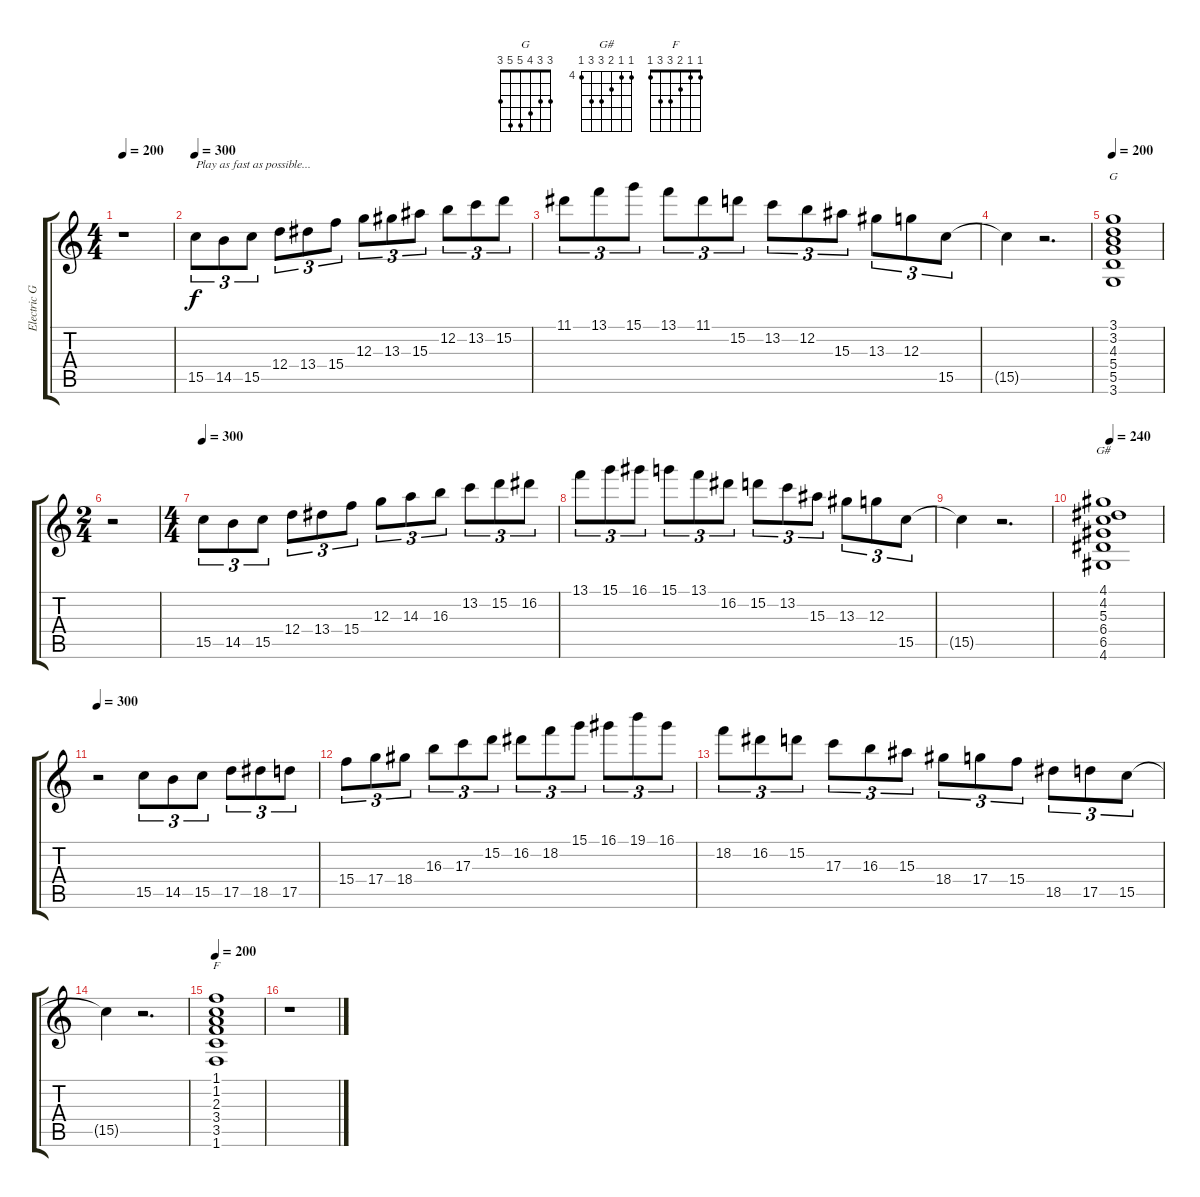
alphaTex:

\track ("Electric Guitar" "Electric G") {instrument distortionguitar}
\staff {score tabs}
\tuning (E4 B3 G3 D3 A2 E2) {hide}
\chord ("G" 3 3 4 5 5 3)
\chord ("G#" 4 4 5 6 6 4) {firstfret 4}
\chord ("F" 1 1 2 3 3 1)
\ts (4 4)
\tempo 200
\clef g2
\ks c
r.1{dy f instrument distortionguitar} |
\tempo 300
15.5.8{tu (3 2) txt "Play as fast as possible..."} 14.5.8{tu (3 2)} 15.5.8{tu (3 2)} 12.4.8{tu (3 2)} 13.4.8{tu (3 2)} 15.4.8{tu (3 2)} 12.3.8{tu (3 2)} 13.3.8{tu (3 2)} 15.3.8{tu (3 2)} 12.2.8{tu (3 2)} 13.2.8{tu (3 2)} 15.2.8{tu (3 2)} |
11.1.8{tu (3 2)} 13.1.8{tu (3 2)} 15.1.8{tu (3 2)} 13.1.8{tu (3 2)} 11.1.8{tu (3 2)} 15.2.8{tu (3 2)} 13.2.8{tu (3 2)} 12.2.8{tu (3 2)} 15.3.8{tu (3 2)} 13.3.8{tu (3 2)} 12.3.8{tu (3 2)} 15.5.8{tu (3 2)} |
15.5{t}.4 r.2{d} |
\tempo 200
(3.1 3.2 4.3 5.4 5.5 3.6).1{ch "G"} |
\ts (2 4)
r.2 |
\ts (4 4)
\tempo 300
15.5.8{tu (3 2)} 14.5.8{tu (3 2)} 15.5.8{tu (3 2)} 12.4.8{tu (3 2)} 13.4.8{tu (3 2)} 15.4.8{tu (3 2)} 12.3.8{tu (3 2)} 14.3.8{tu (3 2)} 16.3.8{tu (3 2)} 13.2.8{tu (3 2)} 15.2.8{tu (3 2)} 16.2.8{tu (3 2)} |
13.1.8{tu (3 2)} 15.1.8{tu (3 2)} 16.1.8{tu (3 2)} 15.1.8{tu (3 2)} 13.1.8{tu (3 2)} 16.2.8{tu (3 2)} 15.2.8{tu (3 2)} 13.2.8{tu (3 2)} 15.3.8{tu (3 2)} 13.3.8{tu (3 2)} 12.3.8{tu (3 2)} 15.5.8{tu (3 2)} |
15.5{t}.4 r.2{d} |
\tempo 240
(4.1 4.2 5.3 6.4 6.5 4.6).1{ch "G#"} |
\tempo 300
r.2 15.5.8{tu (3 2)} 14.5.8{tu (3 2)} 15.5.8{tu (3 2)} 17.5.8{tu (3 2)} 18.5.8{tu (3 2)} 17.5.8{tu (3 2)} |
15.4.8{tu (3 2)} 17.4.8{tu (3 2)} 18.4.8{tu (3 2)} 16.3.8{tu (3 2)} 17.3.8{tu (3 2)} 15.2.8{tu (3 2)} 16.2.8{tu (3 2)} 18.2.8{tu (3 2)} 15.1.8{tu (3 2)} 16.1.8{tu (3 2)} 19.1.8{tu (3 2)} 16.1.8{tu (3 2)} |
18.2.8{tu (3 2)} 16.2.8{tu (3 2)} 15.2.8{tu (3 2)} 17.3.8{tu (3 2)} 16.3.8{tu (3 2)} 15.3.8{tu (3 2)} 18.4.8{tu (3 2)} 17.4.8{tu (3 2)} 15.4.8{tu (3 2)} 18.5.8{tu (3 2)} 17.5.8{tu (3 2)} 15.5.8{tu (3 2)} |
15.5{t}.4 r.2{d} |
\tempo 200
(1.1 1.2 2.3 3.4 3.5 1.6).1{ch "F"} |
r.1
